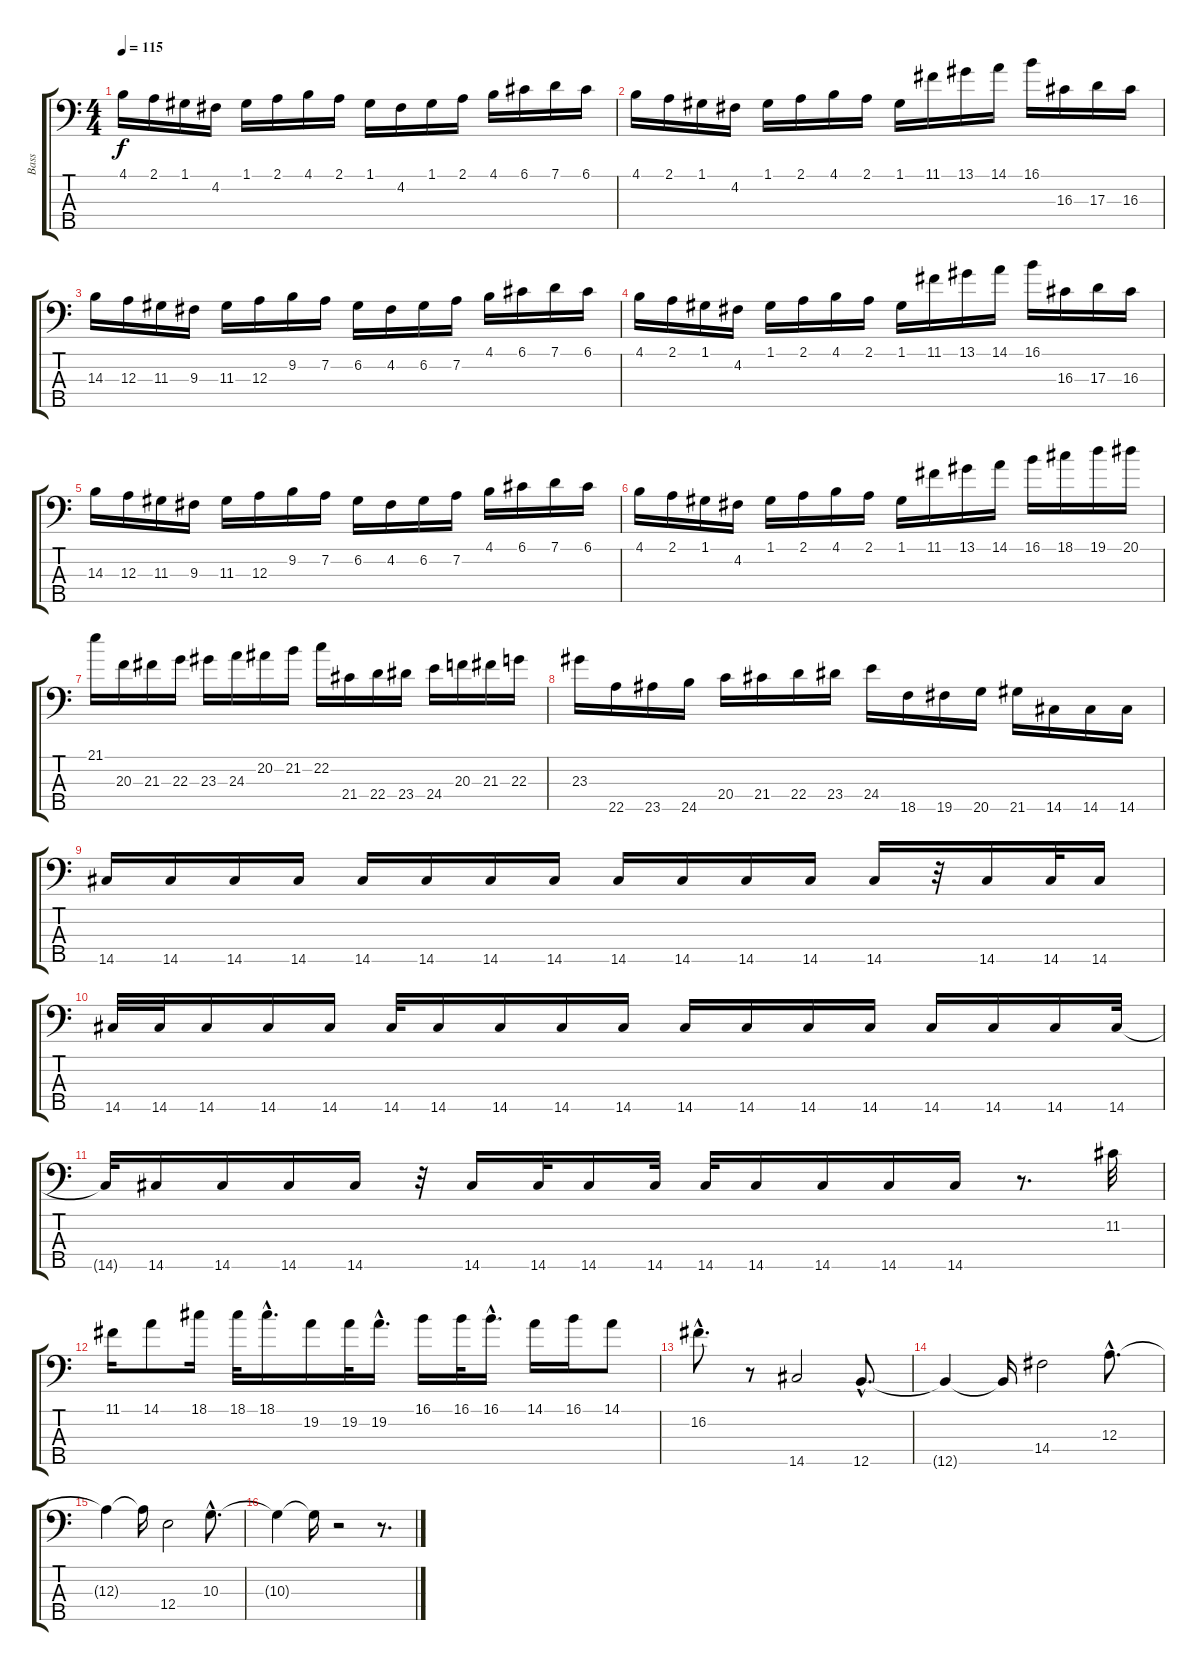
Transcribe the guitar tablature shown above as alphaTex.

\track ("Bass" "Bass") {instrument electricbassfinger}
\staff {score tabs}
\tuning (G2 D2 A1 E1 B0) {hide}
\ts (4 4)
\tempo 115
\clef f4
\ks c
4.1.16{dy f} 2.1.16 1.1.16 4.2.16 1.1.16 2.1.16 4.1.16 2.1.16 1.1.16 4.2.16 1.1.16 2.1.16 4.1.16 6.1.16 7.1.16 6.1.16 |
4.1.16 2.1.16 1.1.16 4.2.16 1.1.16 2.1.16 4.1.16 2.1.16 1.1.16 11.1.16 13.1.16 14.1.16 16.1.16 16.3.16 17.3.16 16.3.16 |
14.3.16 12.3.16 11.3.16 9.3.16 11.3.16 12.3.16 9.2.16 7.2.16 6.2.16 4.2.16 6.2.16 7.2.16 4.1.16 6.1.16 7.1.16 6.1.16 |
4.1.16 2.1.16 1.1.16 4.2.16 1.1.16 2.1.16 4.1.16 2.1.16 1.1.16 11.1.16 13.1.16 14.1.16 16.1.16 16.3.16 17.3.16 16.3.16 |
14.3.16 12.3.16 11.3.16 9.3.16 11.3.16 12.3.16 9.2.16 7.2.16 6.2.16 4.2.16 6.2.16 7.2.16 4.1.16 6.1.16 7.1.16 6.1.16 |
4.1.16 2.1.16 1.1.16 4.2.16 1.1.16 2.1.16 4.1.16 2.1.16 1.1.16 11.1.16 13.1.16 14.1.16 16.1.16 18.1.16 19.1.16 20.1.16 |
21.1.16 20.3.16 21.3.16 22.3.16 23.3.16 24.3.16 20.2.16 21.2.16 22.2.16 21.4.16 22.4.16 23.4.16 24.4.16 20.3.16 21.3.16 22.3.16 |
23.3.16 22.5.16 23.5.16 24.5.16 20.4.16 21.4.16 22.4.16 23.4.16 24.4.16 18.5.16 19.5.16 20.5.16 21.5.16 14.5.16 14.5.16 14.5.16 |
14.5.16 14.5.16 14.5.16 14.5.16 14.5.16 14.5.16 14.5.16 14.5.16 14.5.16 14.5.16 14.5.16 14.5.16 14.5.16 r.32 14.5.16 14.5.32 14.5.16 |
14.5.32 14.5.32 14.5.16 14.5.16 14.5.16 14.5.32 14.5.16 14.5.16 14.5.16 14.5.16 14.5.16 14.5.16 14.5.16 14.5.16 14.5.16 14.5.16 14.5.16 14.5.32 |
14.5{t}.32 14.5.16 14.5.16 14.5.16 14.5.16 r.32 14.5.16 14.5.32 14.5.16 14.5.32 14.5.32 14.5.16 14.5.16 14.5.16 14.5.16 r.8{d} 11.2.32 |
11.1.16 14.1.8 18.1.16 18.1.32 18.1{hac}.16{d} 19.2.16 19.2.32 19.2{hac}.16{d} 16.1.16 16.1.32 16.1{hac}.16{d} 14.1.16 16.1.16 14.1.8 |
16.2{hac}.8{d} r.8 14.5.2 12.5{hac}.8{d} |
12.5{t}.4 12.5{t}.16 14.4.2 12.3{hac}.8{d} |
12.3{t}.4 12.3{t}.16 12.4.2 10.3{hac}.8{d} |
10.3{t}.4 10.3{t}.16 r.2 r.8{d}
